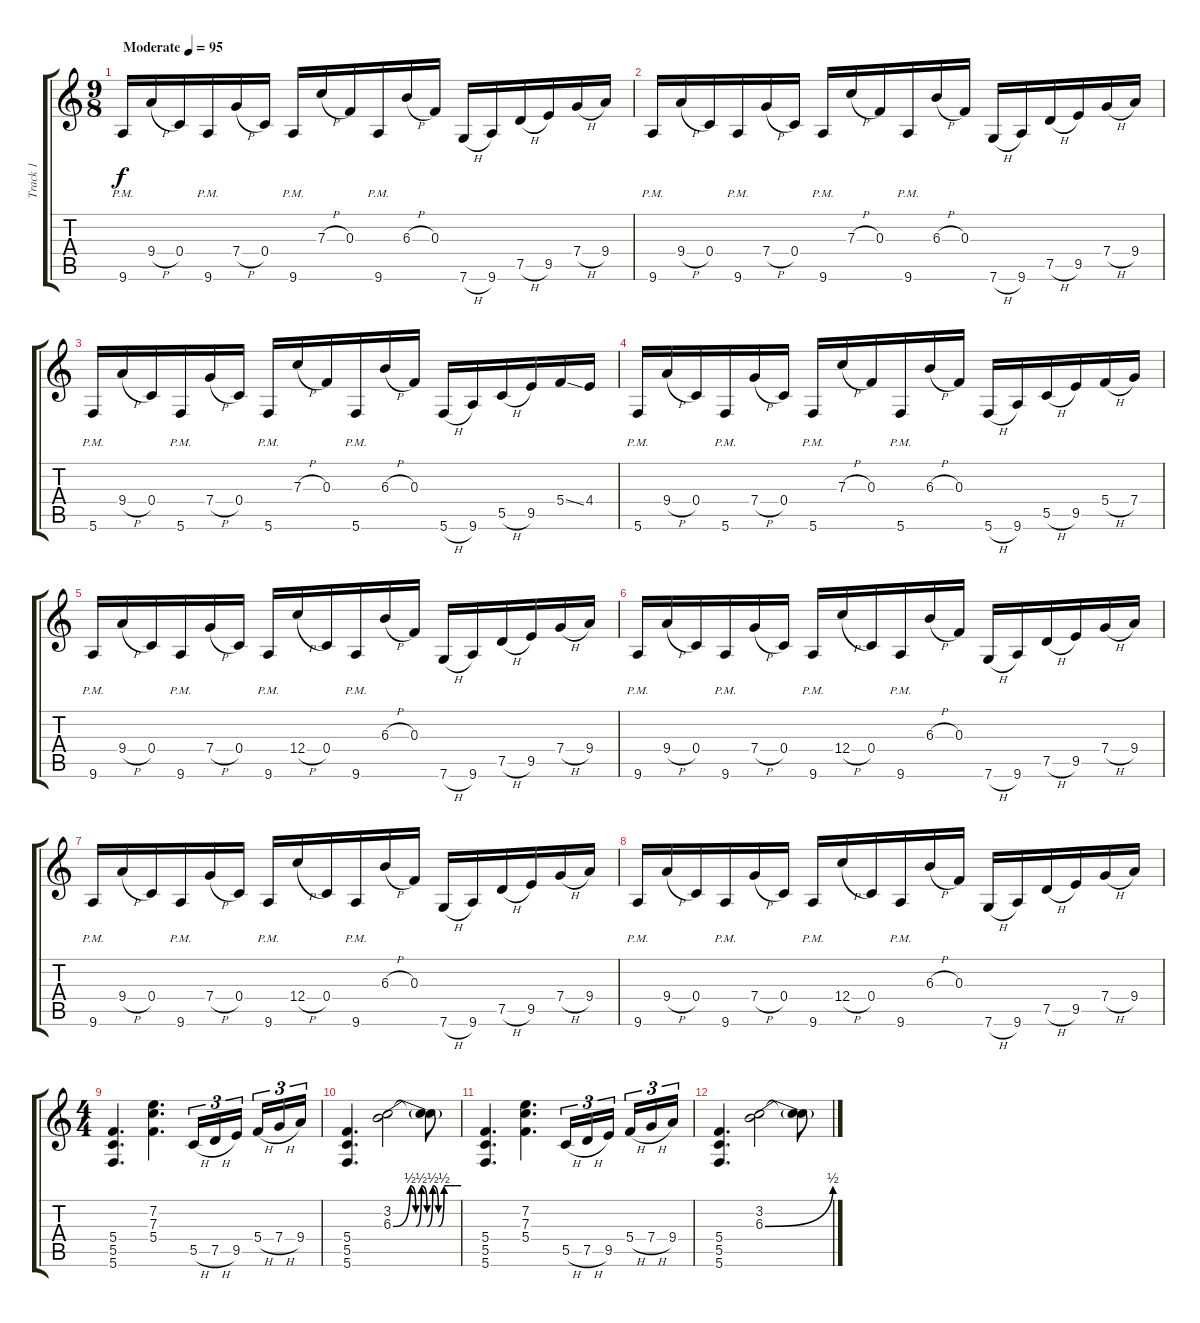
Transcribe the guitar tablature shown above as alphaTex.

\track ("Track 1" "Track 1") {instrument distortionguitar}
\staff {score tabs}
\tuning (D4 A3 F3 C3 G2 C2) {hide}
\ts (9 8)
\tempo (95 "Moderate")
\clef g2
\ks c
9.6{pm}.16{dy f instrument distortionguitar} 9.4{h}.16 0.4.16 9.6{pm}.16 7.4{h}.16 0.4.16 9.6{pm}.16 7.3{h}.16 0.3.16 9.6{pm}.16 6.3{h}.16 0.3.16 7.6{h}.16 9.6.16 7.5{h}.16 9.5.16 7.4{h}.16 9.4.16 |
9.6{pm}.16 9.4{h}.16 0.4.16 9.6{pm}.16 7.4{h}.16 0.4.16 9.6{pm}.16 7.3{h}.16 0.3.16 9.6{pm}.16 6.3{h}.16 0.3.16 7.6{h}.16 9.6.16 7.5{h}.16 9.5.16 7.4{h}.16 9.4.16 |
5.6{pm}.16 9.4{h}.16 0.4.16 5.6{pm}.16 7.4{h}.16 0.4.16 5.6{pm}.16 7.3{h}.16 0.3.16 5.6{pm}.16 6.3{h}.16 0.3.16 5.6{h}.16 9.6.16 5.5{h}.16 9.5.16 5.4{ss}.16 4.4.16 |
5.6{pm}.16 9.4{h}.16 0.4.16 5.6{pm}.16 7.4{h}.16 0.4.16 5.6{pm}.16 7.3{h}.16 0.3.16 5.6{pm}.16 6.3{h}.16 0.3.16 5.6{h}.16 9.6.16 5.5{h}.16 9.5.16 5.4{h}.16 7.4.16 |
9.6{pm}.16 9.4{h}.16 0.4.16 9.6{pm}.16 7.4{h}.16 0.4.16 9.6{pm}.16 12.4{h}.16 0.4.16 9.6{pm}.16 6.3{h}.16 0.3.16 7.6{h}.16 9.6.16 7.5{h}.16 9.5.16 7.4{h}.16 9.4.16 |
9.6{pm}.16 9.4{h}.16 0.4.16 9.6{pm}.16 7.4{h}.16 0.4.16 9.6{pm}.16 12.4{h}.16 0.4.16 9.6{pm}.16 6.3{h}.16 0.3.16 7.6{h}.16 9.6.16 7.5{h}.16 9.5.16 7.4{h}.16 9.4.16 |
9.6{pm}.16 9.4{h}.16 0.4.16 9.6{pm}.16 7.4{h}.16 0.4.16 9.6{pm}.16 12.4{h}.16 0.4.16 9.6{pm}.16 6.3{h}.16 0.3.16 7.6{h}.16 9.6.16 7.5{h}.16 9.5.16 7.4{h}.16 9.4.16 |
9.6{pm}.16 9.4{h}.16 0.4.16 9.6{pm}.16 7.4{h}.16 0.4.16 9.6{pm}.16 12.4{h}.16 0.4.16 9.6{pm}.16 6.3{h}.16 0.3.16 7.6{h}.16 9.6.16 7.5{h}.16 9.5.16 7.4{h}.16 9.4.16 |
\ts (4 4)
(5.4 5.5 5.6).4{d} (7.2 7.3 5.4).4{d} 5.5{h}.16{tu (3 2)} 7.5{h}.16{tu (3 2)} 9.5.16{tu (3 2) beam splitsecondary} 5.4{h}.16{tu (3 2)} 7.4{h}.16{tu (3 2)} 9.4.16{tu (3 2)} |
(5.4 5.5 5.6).4{d} (3.2 6.3{be (custom 0 0 15 2 20 0 25 2 30 0 35 2 40 0 45 2 50 2 55 2 60 2)}).2 (3.2{t} 6.3{t}).8 |
(5.4 5.5 5.6).4{d} (7.2 7.3 5.4).4{d} 5.5{h}.16{tu (3 2)} 7.5{h}.16{tu (3 2)} 9.5.16{tu (3 2) beam splitsecondary} 5.4{h}.16{tu (3 2)} 7.4{h}.16{tu (3 2)} 9.4.16{tu (3 2)} |
(5.4 5.5 5.6).4{d} (3.2 6.3{be (bend 0 0 60 2)}).2 (3.2{t} 6.3{t}).8
